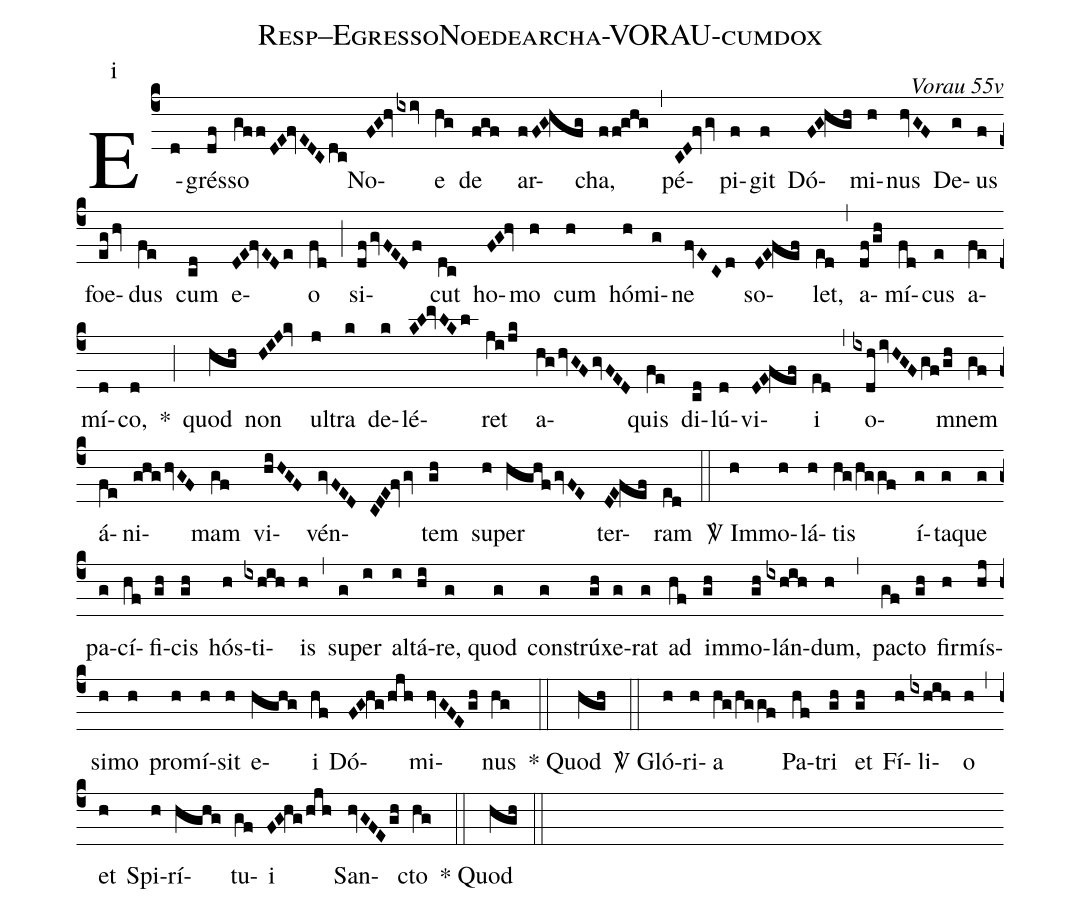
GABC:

name: Resp--EgressoNoedearcha-VORAU-cumdox;
commentary: Vorau 55v;
annotation: i;
%%
(c4) E(d)grés(df)so(gff/DE!fvEDCdc) No(FG!hv/ixiv)e(hg) de(fgf) ar(fFG!hfg)cha,(ff!ghg) (,) pé(CD!fv/gv)pi(f)git(f) Dó(FG!hgh)mi(h)nus(hvGF) De(g)us(f) foe(eg/hv)dus(fe) cum(cd) e(DE!fvEDe)o(fd) (;) si(df/gvFEDf)cut(dc) ho(FG!hv)mo(h) cum(h) hó(h)mi(g)ne(fvECd) so(DE!fef)let,(ed) (,) a(df/gh)mí(fd)cus(e) a(fe)mí(d)co,(d)
*(;) quod(hgh) non(HIJ!kv) ul(j)tra(k) de(k)lé(KL!mvLKl)ret(ji/jk) a(hg/hvGFgvFED)quis(fe) di(cd)lú(d)vi(DE!fef)i(ed) (,) o(ixdh/ivHGFgf/gh)mnem(gf) á(fe)ni(ghg/hvGF)mam(gf) vi(hiHGF)vén(gvFED CDE!fv/gv)tem(gh) su(h)per(hghf/gvFE) ter(DE!fef)ram(ed) (::)
<sp>V/</sp>
Im(h)mo(h)lá(h)tis(hg/hggf) í(g)ta(g)que(g) pa(g)cí(hf)fi(gh)cis(gh) hós(h)ti(ixhih)is(h) (,) su(g)per(i) al(i)tá(hi)re(g), quod(g) con(g)strú(gh)xe(g)rat(g) ad(hf) im(gh)mo(gh)lán(ixhih)dum,(h) (,) pac(gf)to(gh) fi(h)rmís(hj)si(h)mo(h) pro(h)mí(h)sit(h) e(hghg)i(hf) Dó(FG!hg/hjh)mi(hvGFEgh)nus(hg)
(::) * Quod(hgh)
(::) <sp>V/</sp> Gló(h)ri(h)a(hg/hggf) Pa(hf)tri(gh) et(gh) Fí(h)li(ixhih)o(h) (,) et(h) Spi(h)rí(hghg)tu(gf)i(FG!hg/hjh) San(hvGFEgh)cto(hg)
(::) * Quod(hgh) (::)
